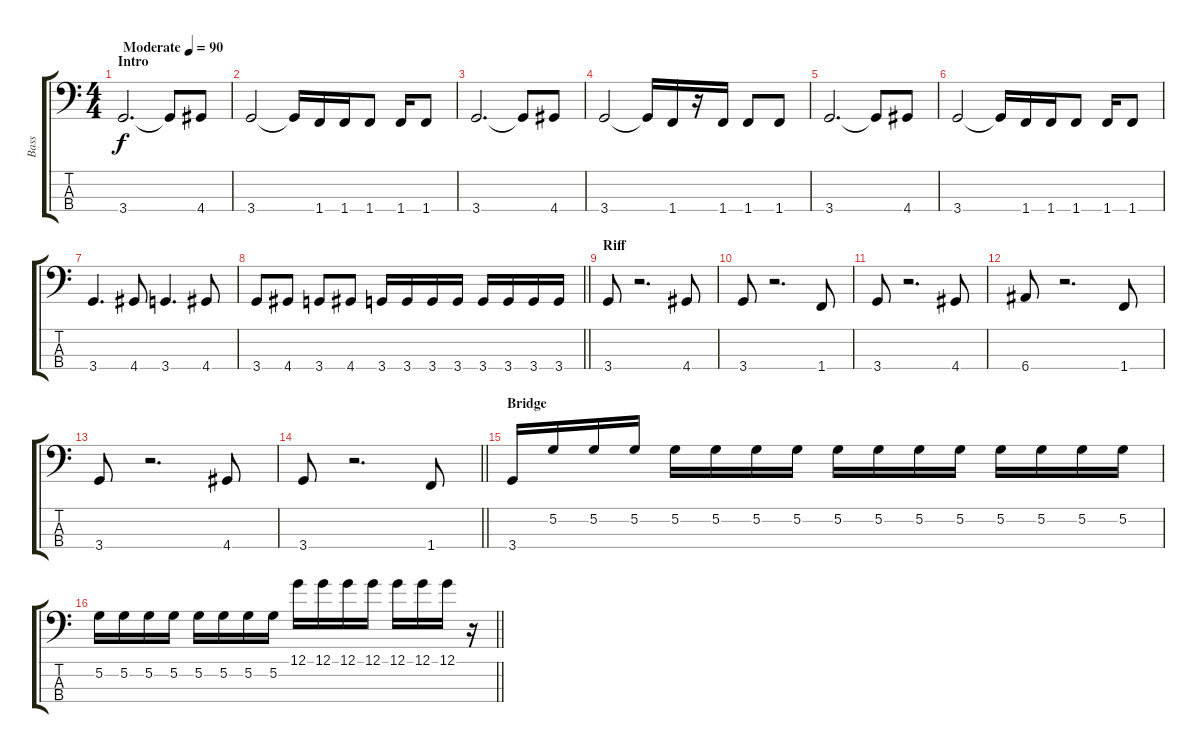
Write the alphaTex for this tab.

\track ("Bass" "Bass") {instrument synthbass1}
\staff {score tabs}
\tuning (G2 D2 A1 E1) {hide}
\ts (4 4)
\section ("" "Intro")
\tempo (90 "Moderate")
\clef f4
\ks c
3.4.2{d dy f instrument synthbass1} 3.4{t}.8 4.4.8 |
3.4.2 3.4{t}.16 1.4.16 1.4.16 1.4.8 1.4.16 1.4.8 |
3.4.2{d} 3.4{t}.8 4.4.8 |
3.4.2 3.4{t}.16 1.4.16 r.16 1.4.16 1.4.8 1.4.8 |
3.4.2{d} 3.4{t}.8 4.4.8 |
3.4.2 3.4{t}.16 1.4.16 1.4.16 1.4.8 1.4.16 1.4.8 |
3.4.4{d} 4.4.8 3.4.4{d} 4.4.8 |
\barLineRight lightlight
3.4.8 4.4.8 3.4.8 4.4.8 3.4.16 3.4.16 3.4.16 3.4.16 3.4.16 3.4.16 3.4.16 3.4.16 |
\section ("" "Riff")
3.4.8 r.2{d} 4.4.8 |
3.4.8 r.2{d} 1.4.8 |
3.4.8 r.2{d} 4.4.8 |
6.4.8 r.2{d} 1.4.8 |
3.4.8 r.2{d} 4.4.8 |
\barLineRight lightlight
3.4.8 r.2{d} 1.4.8 |
\section ("" "Bridge")
3.4.16 5.2.16 5.2.16 5.2.16 5.2.16 5.2.16 5.2.16 5.2.16 5.2.16 5.2.16 5.2.16 5.2.16 5.2.16 5.2.16 5.2.16 5.2.16 |
\barLineRight lightlight
5.2.16 5.2.16 5.2.16 5.2.16 5.2.16 5.2.16 5.2.16 5.2.16 12.1.16 12.1.16 12.1.16 12.1.16 12.1.16 12.1.16 12.1.16 r.16
